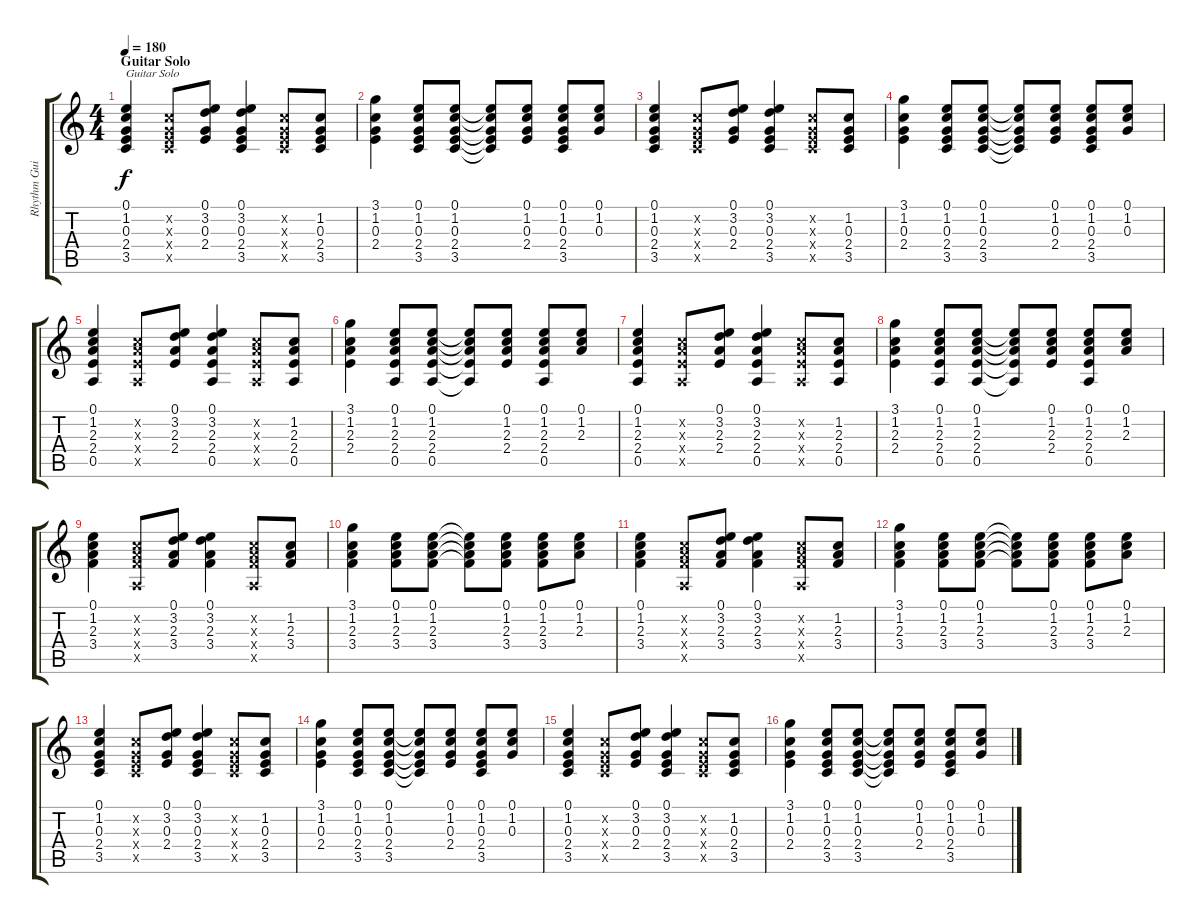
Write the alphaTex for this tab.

\track ("Rhythm Guitar (Right)" "Rhythm Gui") {instrument overdrivenguitar}
\staff {score tabs}
\tuning (E4 B3 G3 D3 A2 E2) {hide}
\ts (4 4)
\section ("" "Guitar Solo")
\tempo 180
\clef g2
\ks c
(0.1 1.2 0.3 2.4 3.5).4{txt "Guitar Solo" dy f} (1.2{x} 0.3{x} 2.4{x} 3.5{x}).8 (0.1 3.2 0.3 2.4).8 (0.1 3.2 0.3 2.4 3.5).4 (1.2{x} 0.3{x} 2.4{x} 3.5{x}).8 (1.2 0.3 2.4 3.5).8 |
(3.1 1.2 0.3 2.4).4 (0.1 1.2 0.3 2.4 3.5).8 (0.1 1.2 0.3 2.4 3.5).8 (0.1{t} 1.2{t} 0.3{t} 2.4{t} 3.5{t}).8 (0.1 1.2 0.3 2.4).8 (0.1 1.2 0.3 2.4 3.5).8 (0.1 1.2 0.3).8 |
(0.1 1.2 0.3 2.4 3.5).4 (1.2{x} 0.3{x} 2.4{x} 3.5{x}).8 (0.1 3.2 0.3 2.4).8 (0.1 3.2 0.3 2.4 3.5).4 (1.2{x} 0.3{x} 2.4{x} 3.5{x}).8 (1.2 0.3 2.4 3.5).8 |
(3.1 1.2 0.3 2.4).4 (0.1 1.2 0.3 2.4 3.5).8 (0.1 1.2 0.3 2.4 3.5).8 (0.1{t} 1.2{t} 0.3{t} 2.4{t} 3.5{t}).8 (0.1 1.2 0.3 2.4).8 (0.1 1.2 0.3 2.4 3.5).8 (0.1 1.2 0.3).8 |
(0.1 1.2 2.3 2.4 0.5).4 (1.2{x} 2.3{x} 2.4{x} 0.5{x}).8 (0.1 3.2 2.3 2.4).8 (0.1 3.2 2.3 2.4 0.5).4 (1.2{x} 2.3{x} 2.4{x} 0.5{x}).8 (1.2 2.3 2.4 0.5).8 |
(3.1 1.2 2.3 2.4).4 (0.1 1.2 2.3 2.4 0.5).8 (0.1 1.2 2.3 2.4 0.5).8 (0.1{t} 1.2{t} 2.3{t} 2.4{t} 0.5{t}).8 (0.1 1.2 2.3 2.4).8 (0.1 1.2 2.3 2.4 0.5).8 (0.1 1.2 2.3).8 |
(0.1 1.2 2.3 2.4 0.5).4 (1.2{x} 2.3{x} 2.4{x} 0.5{x}).8 (0.1 3.2 2.3 2.4).8 (0.1 3.2 2.3 2.4 0.5).4 (1.2{x} 2.3{x} 2.4{x} 0.5{x}).8 (1.2 2.3 2.4 0.5).8 |
(3.1 1.2 2.3 2.4).4 (0.1 1.2 2.3 2.4 0.5).8 (0.1 1.2 2.3 2.4 0.5).8 (0.1{t} 1.2{t} 2.3{t} 2.4{t} 0.5{t}).8 (0.1 1.2 2.3 2.4).8 (0.1 1.2 2.3 2.4 0.5).8 (0.1 1.2 2.3).8 |
(0.1 1.2 2.3 3.4).4 (1.2{x} 2.3{x} 3.4{x} 0.5{x}).8 (0.1 3.2 2.3 3.4).8 (0.1 3.2 2.3 3.4).4 (1.2{x} 2.3{x} 3.4{x} 0.5{x}).8 (1.2 2.3 3.4).8 |
(3.1 1.2 2.3 3.4).4 (0.1 1.2 2.3 3.4).8 (0.1 1.2 2.3 3.4).8 (0.1{t} 1.2{t} 2.3{t} 3.4{t}).8 (0.1 1.2 2.3 3.4).8 (0.1 1.2 2.3 3.4).8 (0.1 1.2 2.3).8 |
(0.1 1.2 2.3 3.4).4 (1.2{x} 2.3{x} 3.4{x} 0.5{x}).8 (0.1 3.2 2.3 3.4).8 (0.1 3.2 2.3 3.4).4 (1.2{x} 2.3{x} 3.4{x} 0.5{x}).8 (1.2 2.3 3.4).8 |
(3.1 1.2 2.3 3.4).4 (0.1 1.2 2.3 3.4).8 (0.1 1.2 2.3 3.4).8 (0.1{t} 1.2{t} 2.3{t} 3.4{t}).8 (0.1 1.2 2.3 3.4).8 (0.1 1.2 2.3 3.4).8 (0.1 1.2 2.3).8 |
(0.1 1.2 0.3 2.4 3.5).4 (1.2{x} 0.3{x} 2.4{x} 3.5{x}).8 (0.1 3.2 0.3 2.4).8 (0.1 3.2 0.3 2.4 3.5).4 (1.2{x} 0.3{x} 2.4{x} 3.5{x}).8 (1.2 0.3 2.4 3.5).8 |
(3.1 1.2 0.3 2.4).4 (0.1 1.2 0.3 2.4 3.5).8 (0.1 1.2 0.3 2.4 3.5).8 (0.1{t} 1.2{t} 0.3{t} 2.4{t} 3.5{t}).8 (0.1 1.2 0.3 2.4).8 (0.1 1.2 0.3 2.4 3.5).8 (0.1 1.2 0.3).8 |
(0.1 1.2 0.3 2.4 3.5).4 (1.2{x} 0.3{x} 2.4{x} 3.5{x}).8 (0.1 3.2 0.3 2.4).8 (0.1 3.2 0.3 2.4 3.5).4 (1.2{x} 0.3{x} 2.4{x} 3.5{x}).8 (1.2 0.3 2.4 3.5).8 |
(3.1 1.2 0.3 2.4).4 (0.1 1.2 0.3 2.4 3.5).8 (0.1 1.2 0.3 2.4 3.5).8 (0.1{t} 1.2{t} 0.3{t} 2.4{t} 3.5{t}).8 (0.1 1.2 0.3 2.4).8 (0.1 1.2 0.3 2.4 3.5).8 (0.1 1.2 0.3).8
